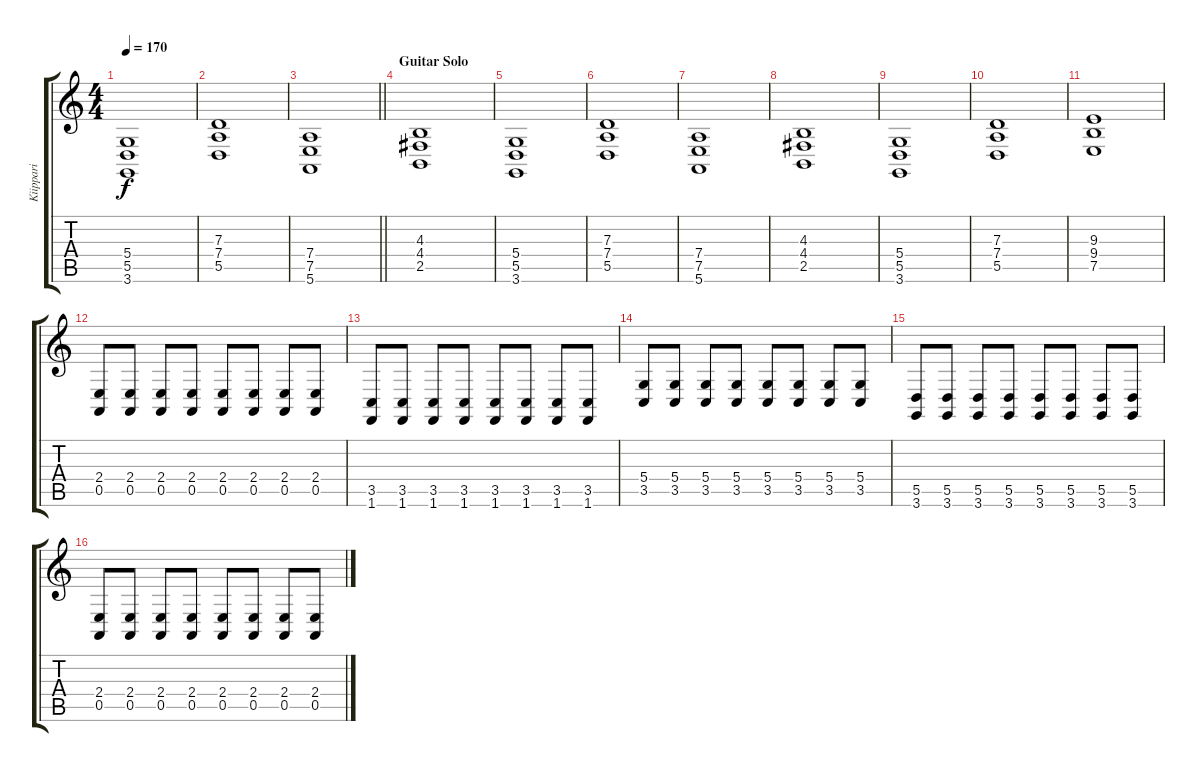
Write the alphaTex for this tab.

\track ("Kiippari" "Kiippari") {instrument stringensemble1}
\staff {score tabs}
\tuning (E4 B3 G3 D3 A2 E2) {hide}
\ts (4 4)
\tempo 170
\clef g2
\ks c
(5.4 5.5 3.6).1{dy f} |
(7.3 7.4 5.5).1 |
\barLineRight lightlight
(7.4 7.5 5.6).1 |
\section ("" "Guitar Solo")
(4.3 4.4 2.5).1{instrument overdrivenguitar} |
(5.4 5.5 3.6).1 |
(7.3 7.4 5.5).1 |
(7.4 7.5 5.6).1 |
(4.3 4.4 2.5).1 |
(5.4 5.5 3.6).1 |
(7.3 7.4 5.5).1 |
(9.3 9.4 7.5).1 |
(2.4 0.5).8 (2.4 0.5).8 (2.4 0.5).8 (2.4 0.5).8 (2.4 0.5).8 (2.4 0.5).8 (2.4 0.5).8 (2.4 0.5).8 |
(3.5 1.6).8 (3.5 1.6).8 (3.5 1.6).8 (3.5 1.6).8 (3.5 1.6).8 (3.5 1.6).8 (3.5 1.6).8 (3.5 1.6).8 |
(5.4 3.5).8 (5.4 3.5).8 (5.4 3.5).8 (5.4 3.5).8 (5.4 3.5).8 (5.4 3.5).8 (5.4 3.5).8 (5.4 3.5).8 |
(5.5 3.6).8 (5.5 3.6).8 (5.5 3.6).8 (5.5 3.6).8 (5.5 3.6).8 (5.5 3.6).8 (5.5 3.6).8 (5.5 3.6).8 |
(2.4 0.5).8 (2.4 0.5).8 (2.4 0.5).8 (2.4 0.5).8 (2.4 0.5).8 (2.4 0.5).8 (2.4 0.5).8 (2.4 0.5).8
